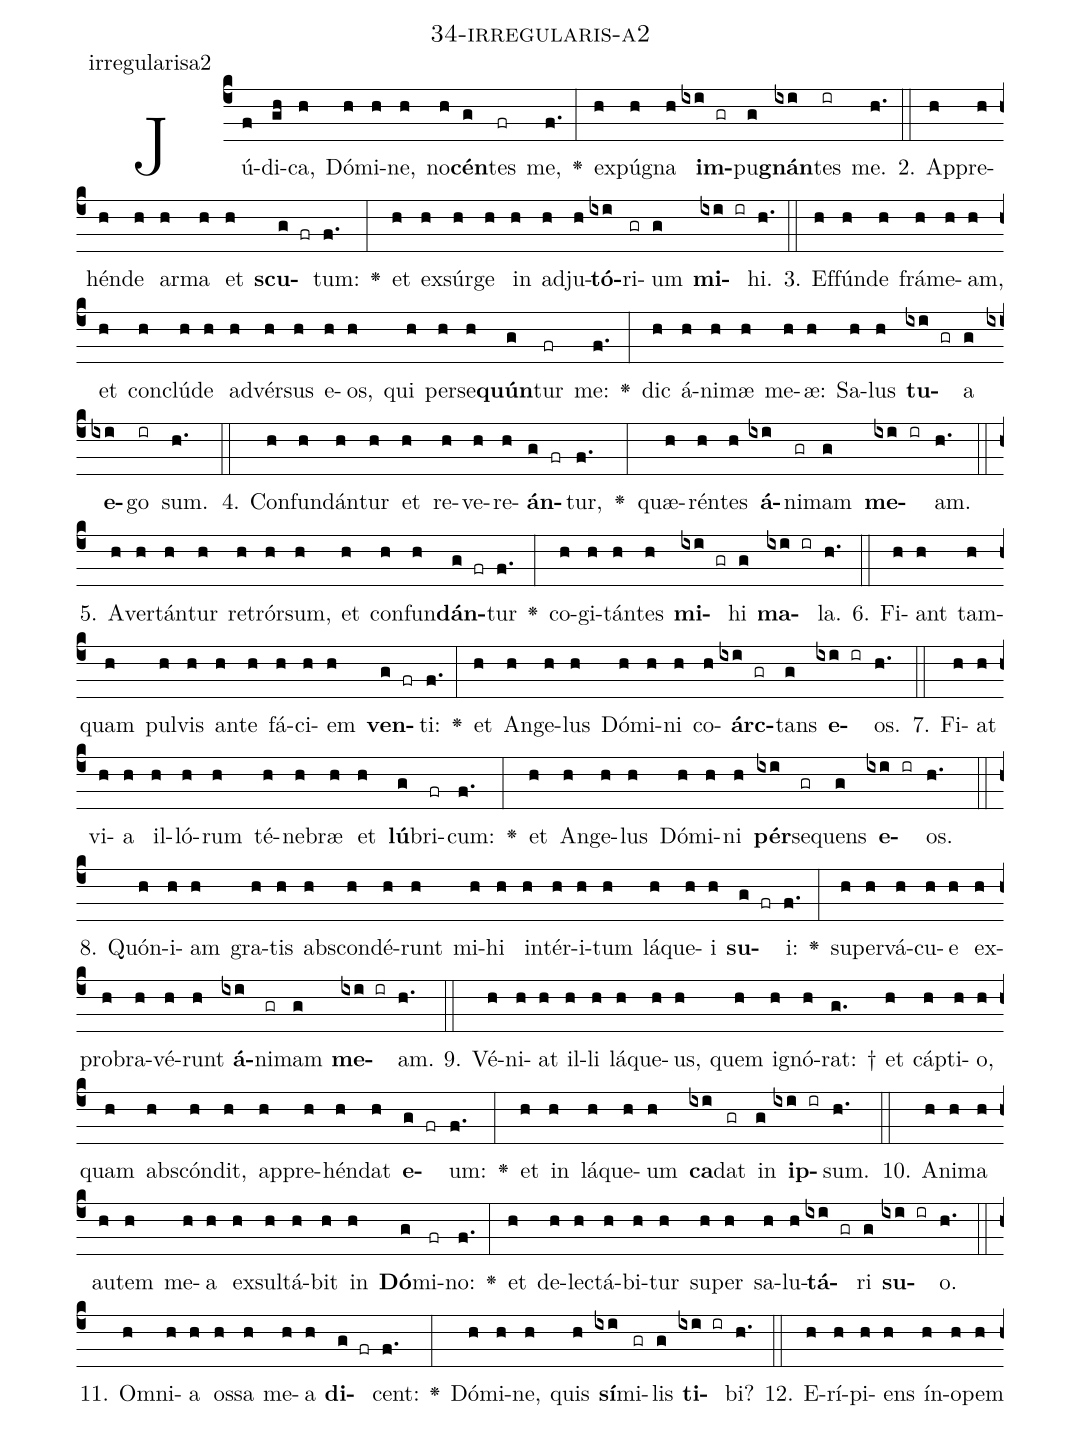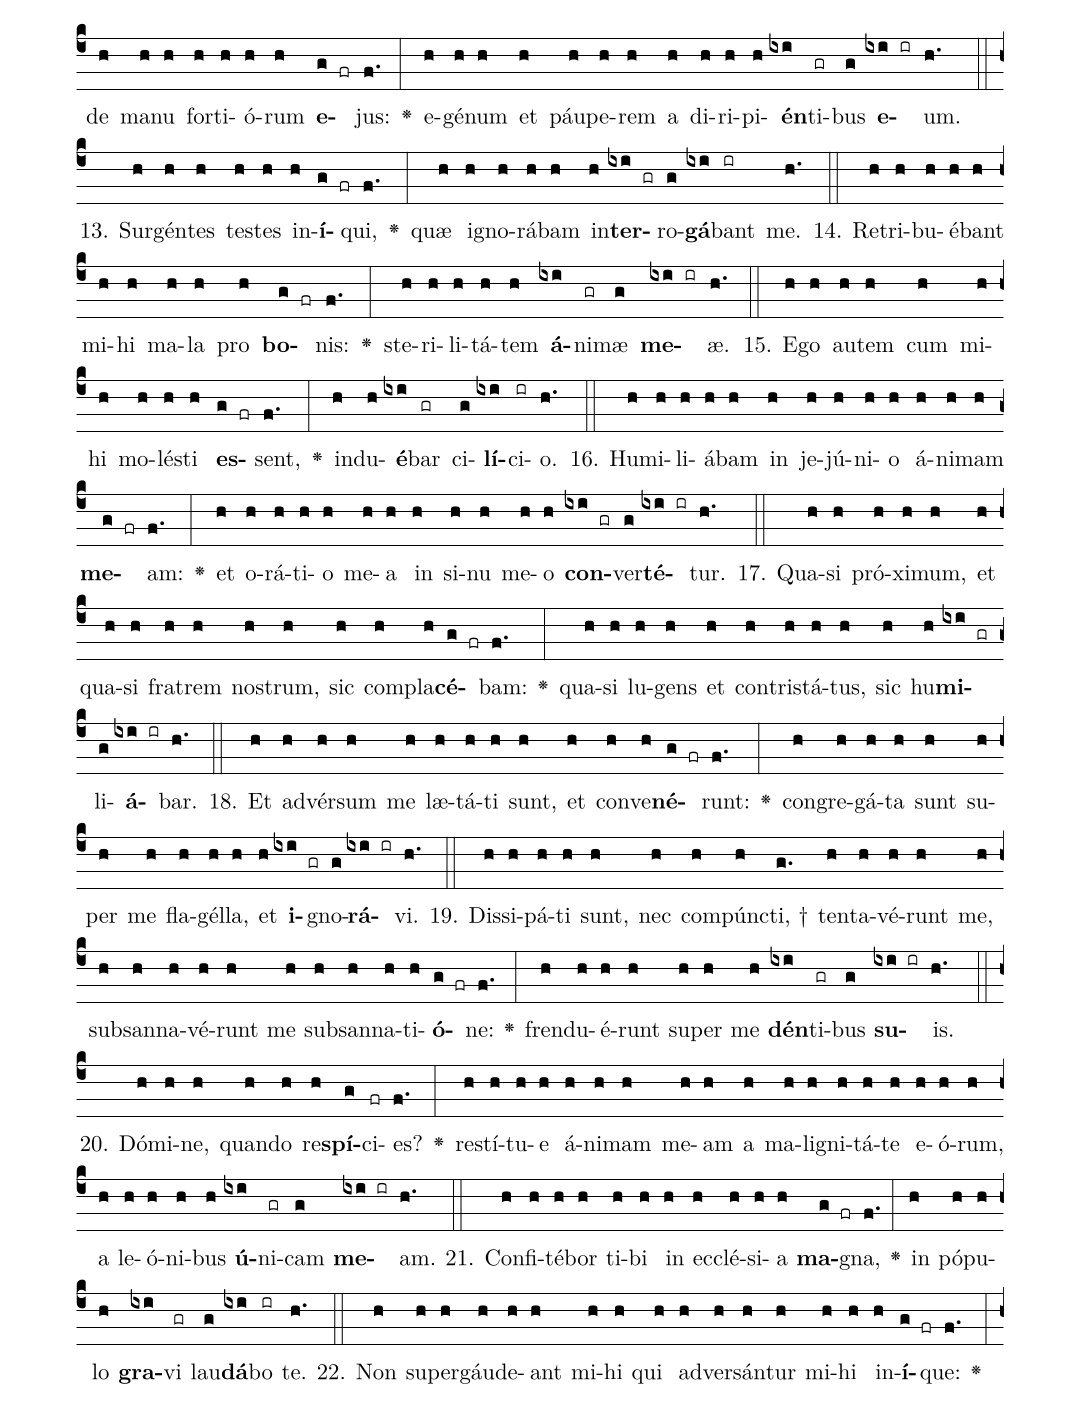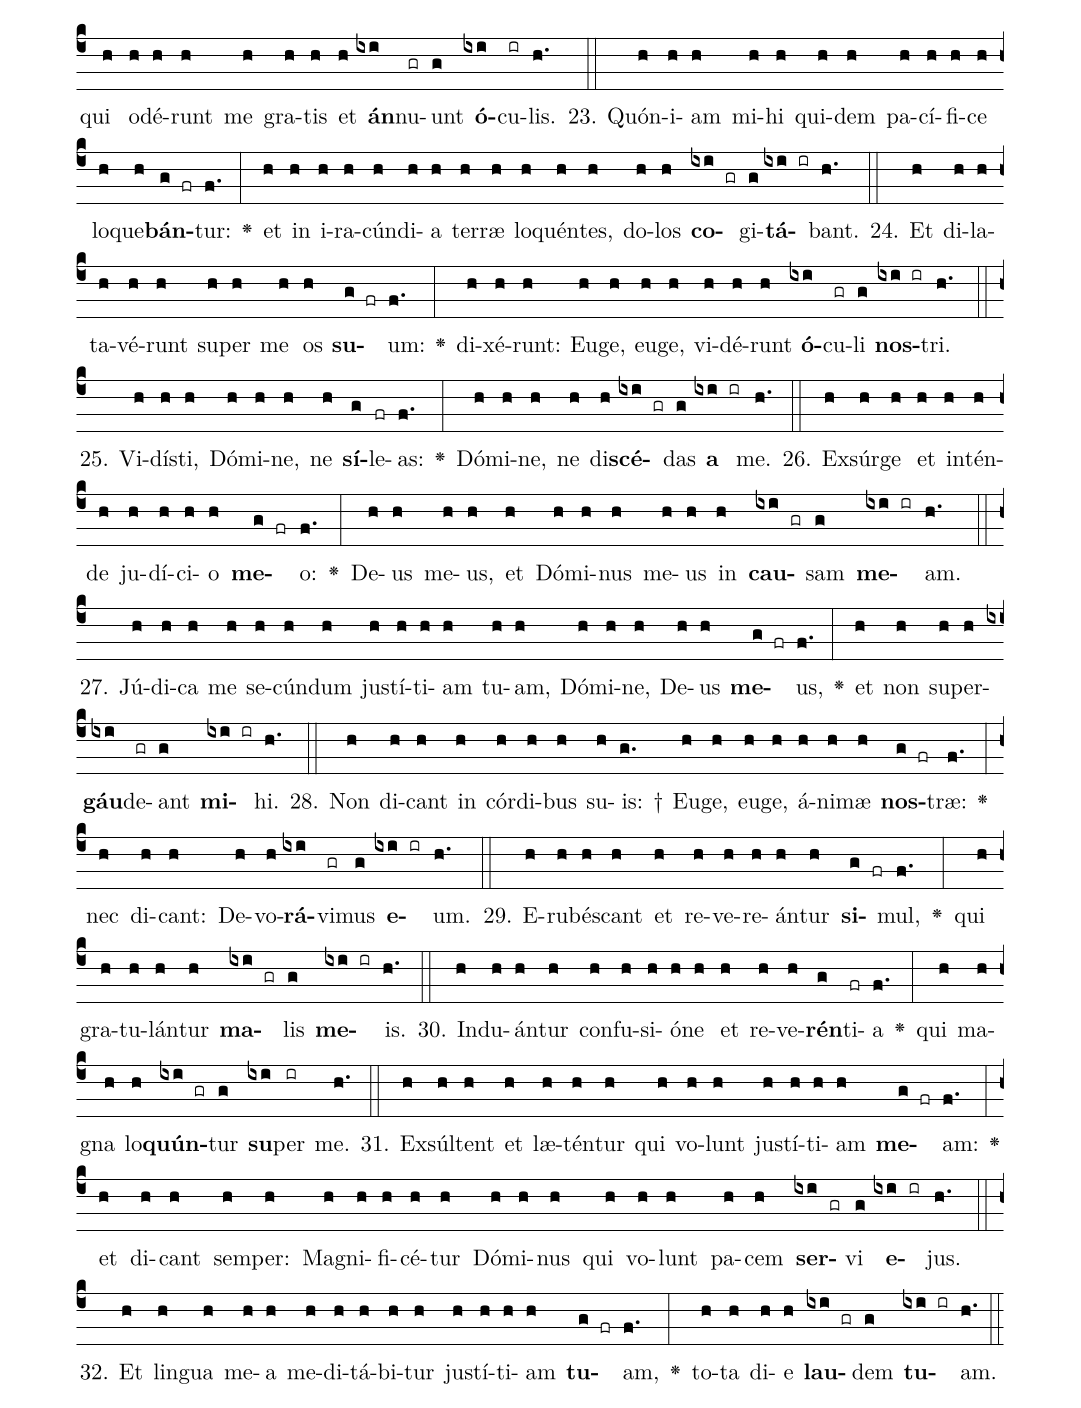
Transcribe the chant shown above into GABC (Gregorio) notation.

name: 34-irregularis-a2;
annotation: irregularisa2;
%%
(c4)Jú(f)di(gh)ca,(h) Dó(h)mi(h)ne,(h) no(h)<b>cén</b>(g)tes(fr) me,(f.) <v>\greheightstar</v>(:) ex(h)pú(h)gna(h) <b>im</b>(ixi gr)pu(g)<b>gnán</b>(ixi)tes(ir) me.(h.) (::)
2. Ap(h)pre(h)hén(h)de(h) ar(h)ma(h) et(h) <b>scu</b>(g fr)tum:(f.) <v>\greheightstar</v>(:) et(h) ex(h)súr(h)ge(h) in(h) ad(h)ju(h)<b>tó</b>(ixi)ri(gr)um(g) <b>mi</b>(ixi ir)hi.(h.) (::)
3. Ef(h)fún(h)de(h) frá(h)me(h)am,(h) et(h) con(h)clú(h)de(h) ad(h)vér(h)sus(h) e(h)os,(h) qui(h) per(h)se(h)<b>quún</b>(g)tur(fr) me:(f.) <v>\greheightstar</v>(:) dic(h) á(h)ni(h)mæ(h) me(h)æ:(h) Sa(h)lus(h) <b>tu</b>(ixi gr)a(g) <b>e</b>(ixi)go(ir) sum.(h.) (::)
4. Con(h)fun(h)dán(h)tur(h) et(h) re(h)ve(h)re(h)<b>án</b>(g fr)tur,(f.) <v>\greheightstar</v>(:) quæ(h)rén(h)tes(h) <b>á</b>(ixi)ni(gr)mam(g) <b>me</b>(ixi ir)am.(h.) (::)
5. A(h)ver(h)tán(h)tur(h) re(h)trór(h)sum,(h) et(h) con(h)fun(h)<b>dán</b>(g fr)tur(f.) <v>\greheightstar</v>(:) co(h)gi(h)tán(h)tes(h) <b>mi</b>(ixi gr)hi(g) <b>ma</b>(ixi ir)la.(h.) (::)
6. Fi(h)ant(h) tam(h)quam(h) pul(h)vis(h) an(h)te(h) fá(h)ci(h)em(h) <b>ven</b>(g fr)ti:(f.) <v>\greheightstar</v>(:) et(h) An(h)ge(h)lus(h) Dó(h)mi(h)ni(h) co(h)<b>árc</b>(ixi gr)tans(g) <b>e</b>(ixi ir)os.(h.) (::)
7. Fi(h)at(h) vi(h)a(h) il(h)ló(h)rum(h) té(h)ne(h)bræ(h) et(h) <b>lú</b>(g)bri(fr)cum:(f.) <v>\greheightstar</v>(:) et(h) An(h)ge(h)lus(h) Dó(h)mi(h)ni(h) <b>pér</b>(ixi)se(gr)quens(g) <b>e</b>(ixi ir)os.(h.) (::)
8. Quón(h)i(h)am(h) gra(h)tis(h) abs(h)con(h)dé(h)runt(h) mi(h)hi(h) in(h)tér(h)i(h)tum(h) lá(h)que(h)i(h) <b>su</b>(g fr)i:(f.) <v>\greheightstar</v>(:) su(h)per(h)vá(h)cu(h)e(h) ex(h)pro(h)bra(h)vé(h)runt(h) <b>á</b>(ixi)ni(gr)mam(g) <b>me</b>(ixi ir)am.(h.) (::)
9. Vé(h)ni(h)at(h) il(h)li(h) lá(h)que(h)us,(h) quem(h) i(h)gnó(h)rat: †(g.) et(h) cáp(h)ti(h)o,(h) quam(h) abs(h)cón(h)dit,(h) ap(h)pre(h)hén(h)dat(h) <b>e</b>(g fr)um:(f.) <v>\greheightstar</v>(:) et(h) in(h) lá(h)que(h)um(h) <b>ca</b>(ixi)dat(gr) in(g) <b>ip</b>(ixi ir)sum.(h.) (::)
10. A(h)ni(h)ma(h) au(h)tem(h) me(h)a(h) ex(h)sul(h)tá(h)bit(h) in(h) <b>Dó</b>(g)mi(fr)no:(f.) <v>\greheightstar</v>(:) et(h) de(h)lec(h)tá(h)bi(h)tur(h) su(h)per(h) sa(h)lu(h)<b>tá</b>(ixi gr)ri(g) <b>su</b>(ixi ir)o.(h.) (::)
11. Om(h)ni(h)a(h) os(h)sa(h) me(h)a(h) <b>di</b>(g fr)cent:(f.) <v>\greheightstar</v>(:) Dó(h)mi(h)ne,(h) quis(h) <b>sí</b>(ixi)mi(gr)lis(g) <b>ti</b>(ixi ir)bi?(h.) (::)
12. E(h)rí(h)pi(h)ens(h) ín(h)o(h)pem(h) de(h) ma(h)nu(h) for(h)ti(h)ó(h)rum(h) <b>e</b>(g fr)jus:(f.) <v>\greheightstar</v>(:) e(h)gé(h)num(h) et(h) páu(h)pe(h)rem(h) a(h) di(h)ri(h)pi(h)<b>én</b>(ixi)ti(gr)bus(g) <b>e</b>(ixi ir)um.(h.) (::)
13. Sur(h)gén(h)tes(h) tes(h)tes(h) in(h)<b>í</b>(g fr)qui,(f.) <v>\greheightstar</v>(:) quæ(h) i(h)gno(h)rá(h)bam(h) in(h)<b>ter</b>(ixi gr)ro(g)<b>gá</b>(ixi)bant(ir) me.(h.) (::)
14. Re(h)tri(h)bu(h)é(h)bant(h) mi(h)hi(h) ma(h)la(h) pro(h) <b>bo</b>(g fr)nis:(f.) <v>\greheightstar</v>(:) ste(h)ri(h)li(h)tá(h)tem(h) <b>á</b>(ixi)ni(gr)mæ(g) <b>me</b>(ixi ir)æ.(h.) (::)
15. E(h)go(h) au(h)tem(h) cum(h) mi(h)hi(h) mo(h)lés(h)ti(h) <b>es</b>(g fr)sent,(f.) <v>\greheightstar</v>(:) ind(h)u(h)<b>é</b>(ixi)bar(gr) ci(g)<b>lí</b>(ixi)ci(ir)o.(h.) (::)
16. Hu(h)mi(h)li(h)á(h)bam(h) in(h) je(h)jú(h)ni(h)o(h) á(h)ni(h)mam(h) <b>me</b>(g fr)am:(f.) <v>\greheightstar</v>(:) et(h) o(h)rá(h)ti(h)o(h) me(h)a(h) in(h) si(h)nu(h) me(h)o(h) <b>con</b>(ixi gr)ver(g)<b>té</b>(ixi ir)tur.(h.) (::)
17. Qua(h)si(h) pró(h)xi(h)mum,(h) et(h) qua(h)si(h) fra(h)trem(h) nos(h)trum,(h) sic(h) com(h)pla(h)<b>cé</b>(g fr)bam:(f.) <v>\greheightstar</v>(:) qua(h)si(h) lu(h)gens(h) et(h) con(h)tris(h)tá(h)tus,(h) sic(h) hu(h)<b>mi</b>(ixi gr)li(g)<b>á</b>(ixi ir)bar.(h.) (::)
18. Et(h) ad(h)vér(h)sum(h) me(h) læ(h)tá(h)ti(h) sunt,(h) et(h) con(h)ve(h)<b>né</b>(g fr)runt:(f.) <v>\greheightstar</v>(:) con(h)gre(h)gá(h)ta(h) sunt(h) su(h)per(h) me(h) fla(h)gél(h)la,(h) et(h) <b>i</b>(ixi gr)gno(g)<b>rá</b>(ixi ir)vi.(h.) (::)
19. Dis(h)si(h)pá(h)ti(h) sunt,(h) nec(h) com(h)púnc(h)ti, †(g.) ten(h)ta(h)vé(h)runt(h) me,(h) sub(h)san(h)na(h)vé(h)runt(h) me(h) sub(h)san(h)na(h)ti(h)<b>ó</b>(g fr)ne:(f.) <v>\greheightstar</v>(:) fren(h)du(h)é(h)runt(h) su(h)per(h) me(h) <b>dén</b>(ixi)ti(gr)bus(g) <b>su</b>(ixi ir)is.(h.) (::)
20. Dó(h)mi(h)ne,(h) quan(h)do(h) re(h)<b>spí</b>(g)ci(fr)es?(f.) <v>\greheightstar</v>(:) re(h)stí(h)tu(h)e(h) á(h)ni(h)mam(h) me(h)am(h) a(h) ma(h)li(h)gni(h)tá(h)te(h) e(h)ó(h)rum,(h) a(h) le(h)ó(h)ni(h)bus(h) <b>ú</b>(ixi)ni(gr)cam(g) <b>me</b>(ixi ir)am.(h.) (::)
21. Con(h)fi(h)té(h)bor(h) ti(h)bi(h) in(h) ec(h)clé(h)si(h)a(h) <b>ma</b>(g fr)gna,(f.) <v>\greheightstar</v>(:) in(h) pó(h)pu(h)lo(h) <b>gra</b>(ixi)vi(gr) lau(g)<b>dá</b>(ixi)bo(ir) te.(h.) (::)
22. Non(h) su(h)per(h)gáu(h)de(h)ant(h) mi(h)hi(h) qui(h) ad(h)ver(h)sán(h)tur(h) mi(h)hi(h) in(h)<b>í</b>(g fr)que:(f.) <v>\greheightstar</v>(:) qui(h) o(h)dé(h)runt(h) me(h) gra(h)tis(h) et(h) <b>án</b>(ixi)nu(gr)unt(g) <b>ó</b>(ixi)cu(ir)lis.(h.) (::)
23. Quón(h)i(h)am(h) mi(h)hi(h) qui(h)dem(h) pa(h)cí(h)fi(h)ce(h) lo(h)que(h)<b>bán</b>(g fr)tur:(f.) <v>\greheightstar</v>(:) et(h) in(h) i(h)ra(h)cún(h)di(h)a(h) ter(h)ræ(h) lo(h)quén(h)tes,(h) do(h)los(h) <b>co</b>(ixi gr)gi(g)<b>tá</b>(ixi ir)bant.(h.) (::)
24. Et(h) di(h)la(h)ta(h)vé(h)runt(h) su(h)per(h) me(h) os(h) <b>su</b>(g fr)um:(f.) <v>\greheightstar</v>(:) di(h)xé(h)runt:(h) Eu(h)ge,(h) eu(h)ge,(h) vi(h)dé(h)runt(h) <b>ó</b>(ixi)cu(gr)li(g) <b>nos</b>(ixi ir)tri.(h.) (::)
25. Vi(h)dís(h)ti,(h) Dó(h)mi(h)ne,(h) ne(h) <b>sí</b>(g)le(fr)as:(f.) <v>\greheightstar</v>(:) Dó(h)mi(h)ne,(h) ne(h) di(h)<b>scé</b>(ixi gr)das(g) <b>a</b>(ixi ir) me.(h.) (::)
26. Ex(h)súr(h)ge(h) et(h) in(h)tén(h)de(h) ju(h)dí(h)ci(h)o(h) <b>me</b>(g fr)o:(f.) <v>\greheightstar</v>(:) De(h)us(h) me(h)us,(h) et(h) Dó(h)mi(h)nus(h) me(h)us(h) in(h) <b>cau</b>(ixi gr)sam(g) <b>me</b>(ixi ir)am.(h.) (::)
27. Jú(h)di(h)ca(h) me(h) se(h)cún(h)dum(h) jus(h)tí(h)ti(h)am(h) tu(h)am,(h) Dó(h)mi(h)ne,(h) De(h)us(h) <b>me</b>(g fr)us,(f.) <v>\greheightstar</v>(:) et(h) non(h) su(h)per(h)<b>gáu</b>(ixi)de(gr)ant(g) <b>mi</b>(ixi ir)hi.(h.) (::)
28. Non(h) di(h)cant(h) in(h) cór(h)di(h)bus(h) su(h)is: †(g.) Eu(h)ge,(h) eu(h)ge,(h) á(h)ni(h)mæ(h) <b>nos</b>(g fr)træ:(f.) <v>\greheightstar</v>(:) nec(h) di(h)cant:(h) De(h)vo(h)<b>rá</b>(ixi)vi(gr)mus(g) <b>e</b>(ixi ir)um.(h.) (::)
29. E(h)ru(h)bés(h)cant(h) et(h) re(h)ve(h)re(h)án(h)tur(h) <b>si</b>(g fr)mul,(f.) <v>\greheightstar</v>(:) qui(h) gra(h)tu(h)lán(h)tur(h) <b>ma</b>(ixi gr)lis(g) <b>me</b>(ixi ir)is.(h.) (::)
30. Ind(h)u(h)án(h)tur(h) con(h)fu(h)si(h)ó(h)ne(h) et(h) re(h)ve(h)<b>rén</b>(g)ti(fr)a(f.) <v>\greheightstar</v>(:) qui(h) ma(h)gna(h) lo(h)<b>quún</b>(ixi gr)tur(g) <b>su</b>(ixi)per(ir) me.(h.) (::)
31. Ex(h)súl(h)tent(h) et(h) læ(h)tén(h)tur(h) qui(h) vo(h)lunt(h) jus(h)tí(h)ti(h)am(h) <b>me</b>(g fr)am:(f.) <v>\greheightstar</v>(:) et(h) di(h)cant(h) sem(h)per:(h) Ma(h)gni(h)fi(h)cé(h)tur(h) Dó(h)mi(h)nus(h) qui(h) vo(h)lunt(h) pa(h)cem(h) <b>ser</b>(ixi gr)vi(g) <b>e</b>(ixi ir)jus.(h.) (::)
32. Et(h) lin(h)gua(h) me(h)a(h) me(h)di(h)tá(h)bi(h)tur(h) jus(h)tí(h)ti(h)am(h) <b>tu</b>(g fr)am,(f.) <v>\greheightstar</v>(:) to(h)ta(h) di(h)e(h) <b>lau</b>(ixi gr)dem(g) <b>tu</b>(ixi ir)am.(h.) (::)
